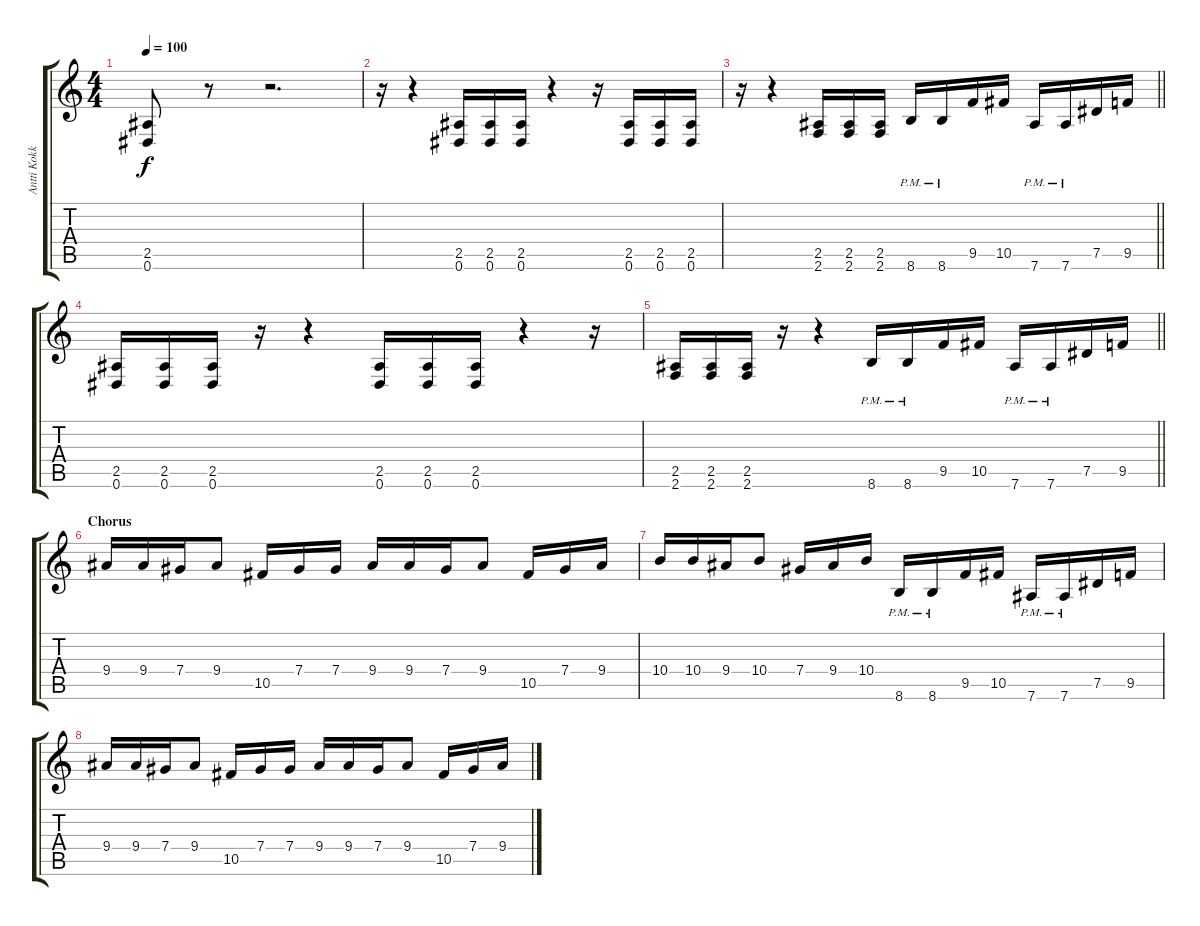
\track ("Antti Kokko" "Antti Kokk") {instrument distortionguitar}
\staff {score tabs}
\tuning (Eb4 Bb3 Gb3 Db3 Ab2 Eb2) {hide}
\ts (4 4)
\tempo 100
\clef g2
\ks c
(2.5 0.6).8{dy f} r.8 r.2{d} |
r.16 r.4 (2.5 0.6).16 (2.5 0.6).16 (2.5 0.6).16 r.4 r.16 (2.5 0.6).16 (2.5 0.6).16 (2.5 0.6).16 |
\barLineRight lightlight
r.16 r.4 (2.5 2.6).16 (2.5 2.6).16 (2.5 2.6).16 8.6{pm}.16 8.6{pm}.16 9.5.16 10.5.16 7.6{pm}.16 7.6{pm}.16 7.5.16 9.5.16 |
(2.5 0.6).16 (2.5 0.6).16 (2.5 0.6).16 r.16 r.4 (2.5 0.6).16 (2.5 0.6).16 (2.5 0.6).16 r.4 r.16 |
\barLineRight lightlight
(2.5 2.6).16 (2.5 2.6).16 (2.5 2.6).16 r.16 r.4 8.6{pm}.16 8.6{pm}.16 9.5.16 10.5.16 7.6{pm}.16 7.6{pm}.16 7.5.16 9.5.16 |
\section ("" "Chorus")
9.4.16 9.4.16 7.4.16 9.4.8 10.5.16 7.4.16 7.4.16 9.4.16 9.4.16 7.4.16 9.4.8 10.5.16 7.4.16 9.4.16 |
10.4.16 10.4.16 9.4.16 10.4.8 7.4.16 9.4.16 10.4.16 8.6{pm}.16 8.6{pm}.16 9.5.16 10.5.16 7.6{pm}.16 7.6{pm}.16 7.5.16 9.5.16 |
9.4.16 9.4.16 7.4.16 9.4.8 10.5.16 7.4.16 7.4.16 9.4.16 9.4.16 7.4.16 9.4.8 10.5.16 7.4.16 9.4.16
